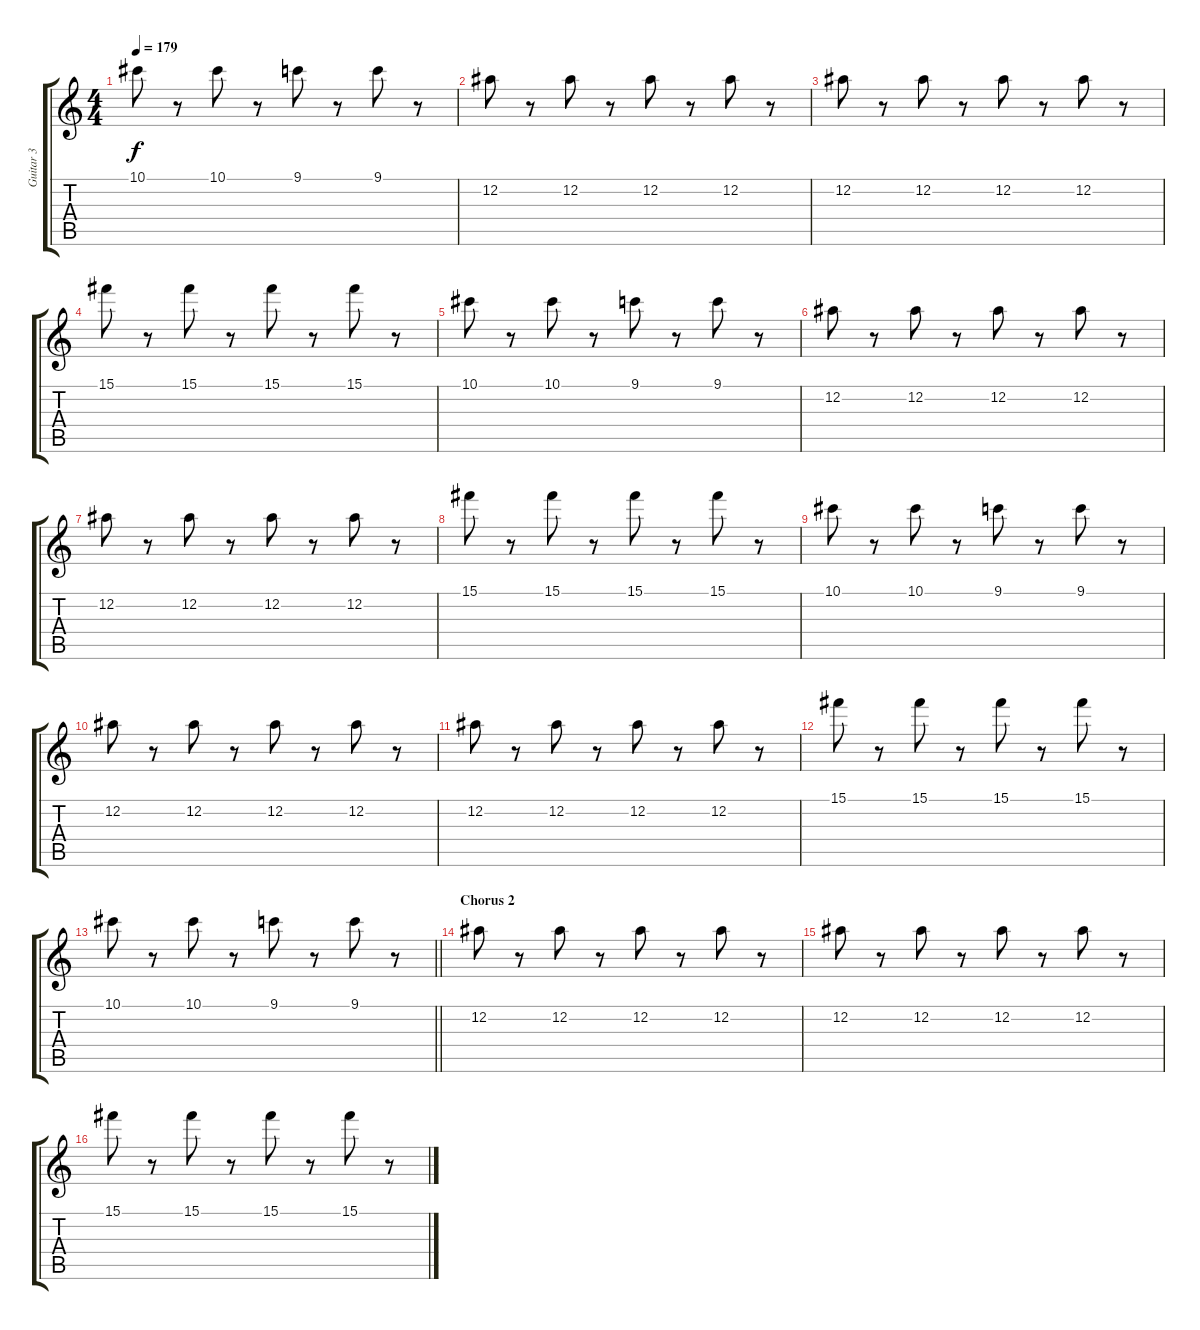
\track ("Guitar 3" "Guitar 3") {instrument overdrivenguitar}
\staff {score tabs}
\tuning (Eb4 Bb3 Gb3 Db3 Ab2 Eb2) {hide}
\ts (4 4)
\tempo 179
\clef g2
\ks c
10.1.8{dy f} r.8 10.1.8 r.8 9.1.8 r.8 9.1.8 r.8 |
12.2.8 r.8 12.2.8 r.8 12.2.8 r.8 12.2.8 r.8 |
12.2.8 r.8 12.2.8 r.8 12.2.8 r.8 12.2.8 r.8 |
15.1.8 r.8 15.1.8 r.8 15.1.8 r.8 15.1.8 r.8 |
10.1.8 r.8 10.1.8 r.8 9.1.8 r.8 9.1.8 r.8 |
12.2.8 r.8 12.2.8 r.8 12.2.8 r.8 12.2.8 r.8 |
12.2.8 r.8 12.2.8 r.8 12.2.8 r.8 12.2.8 r.8 |
15.1.8 r.8 15.1.8 r.8 15.1.8 r.8 15.1.8 r.8 |
10.1.8 r.8 10.1.8 r.8 9.1.8 r.8 9.1.8 r.8 |
12.2.8 r.8 12.2.8 r.8 12.2.8 r.8 12.2.8 r.8 |
12.2.8 r.8 12.2.8 r.8 12.2.8 r.8 12.2.8 r.8 |
15.1.8 r.8 15.1.8 r.8 15.1.8 r.8 15.1.8 r.8 |
\barLineRight lightlight
10.1.8 r.8 10.1.8 r.8 9.1.8 r.8 9.1.8 r.8 |
\section ("" "Chorus 2")
12.2.8 r.8 12.2.8 r.8 12.2.8 r.8 12.2.8 r.8 |
12.2.8 r.8 12.2.8 r.8 12.2.8 r.8 12.2.8 r.8 |
15.1.8 r.8 15.1.8 r.8 15.1.8 r.8 15.1.8 r.8
